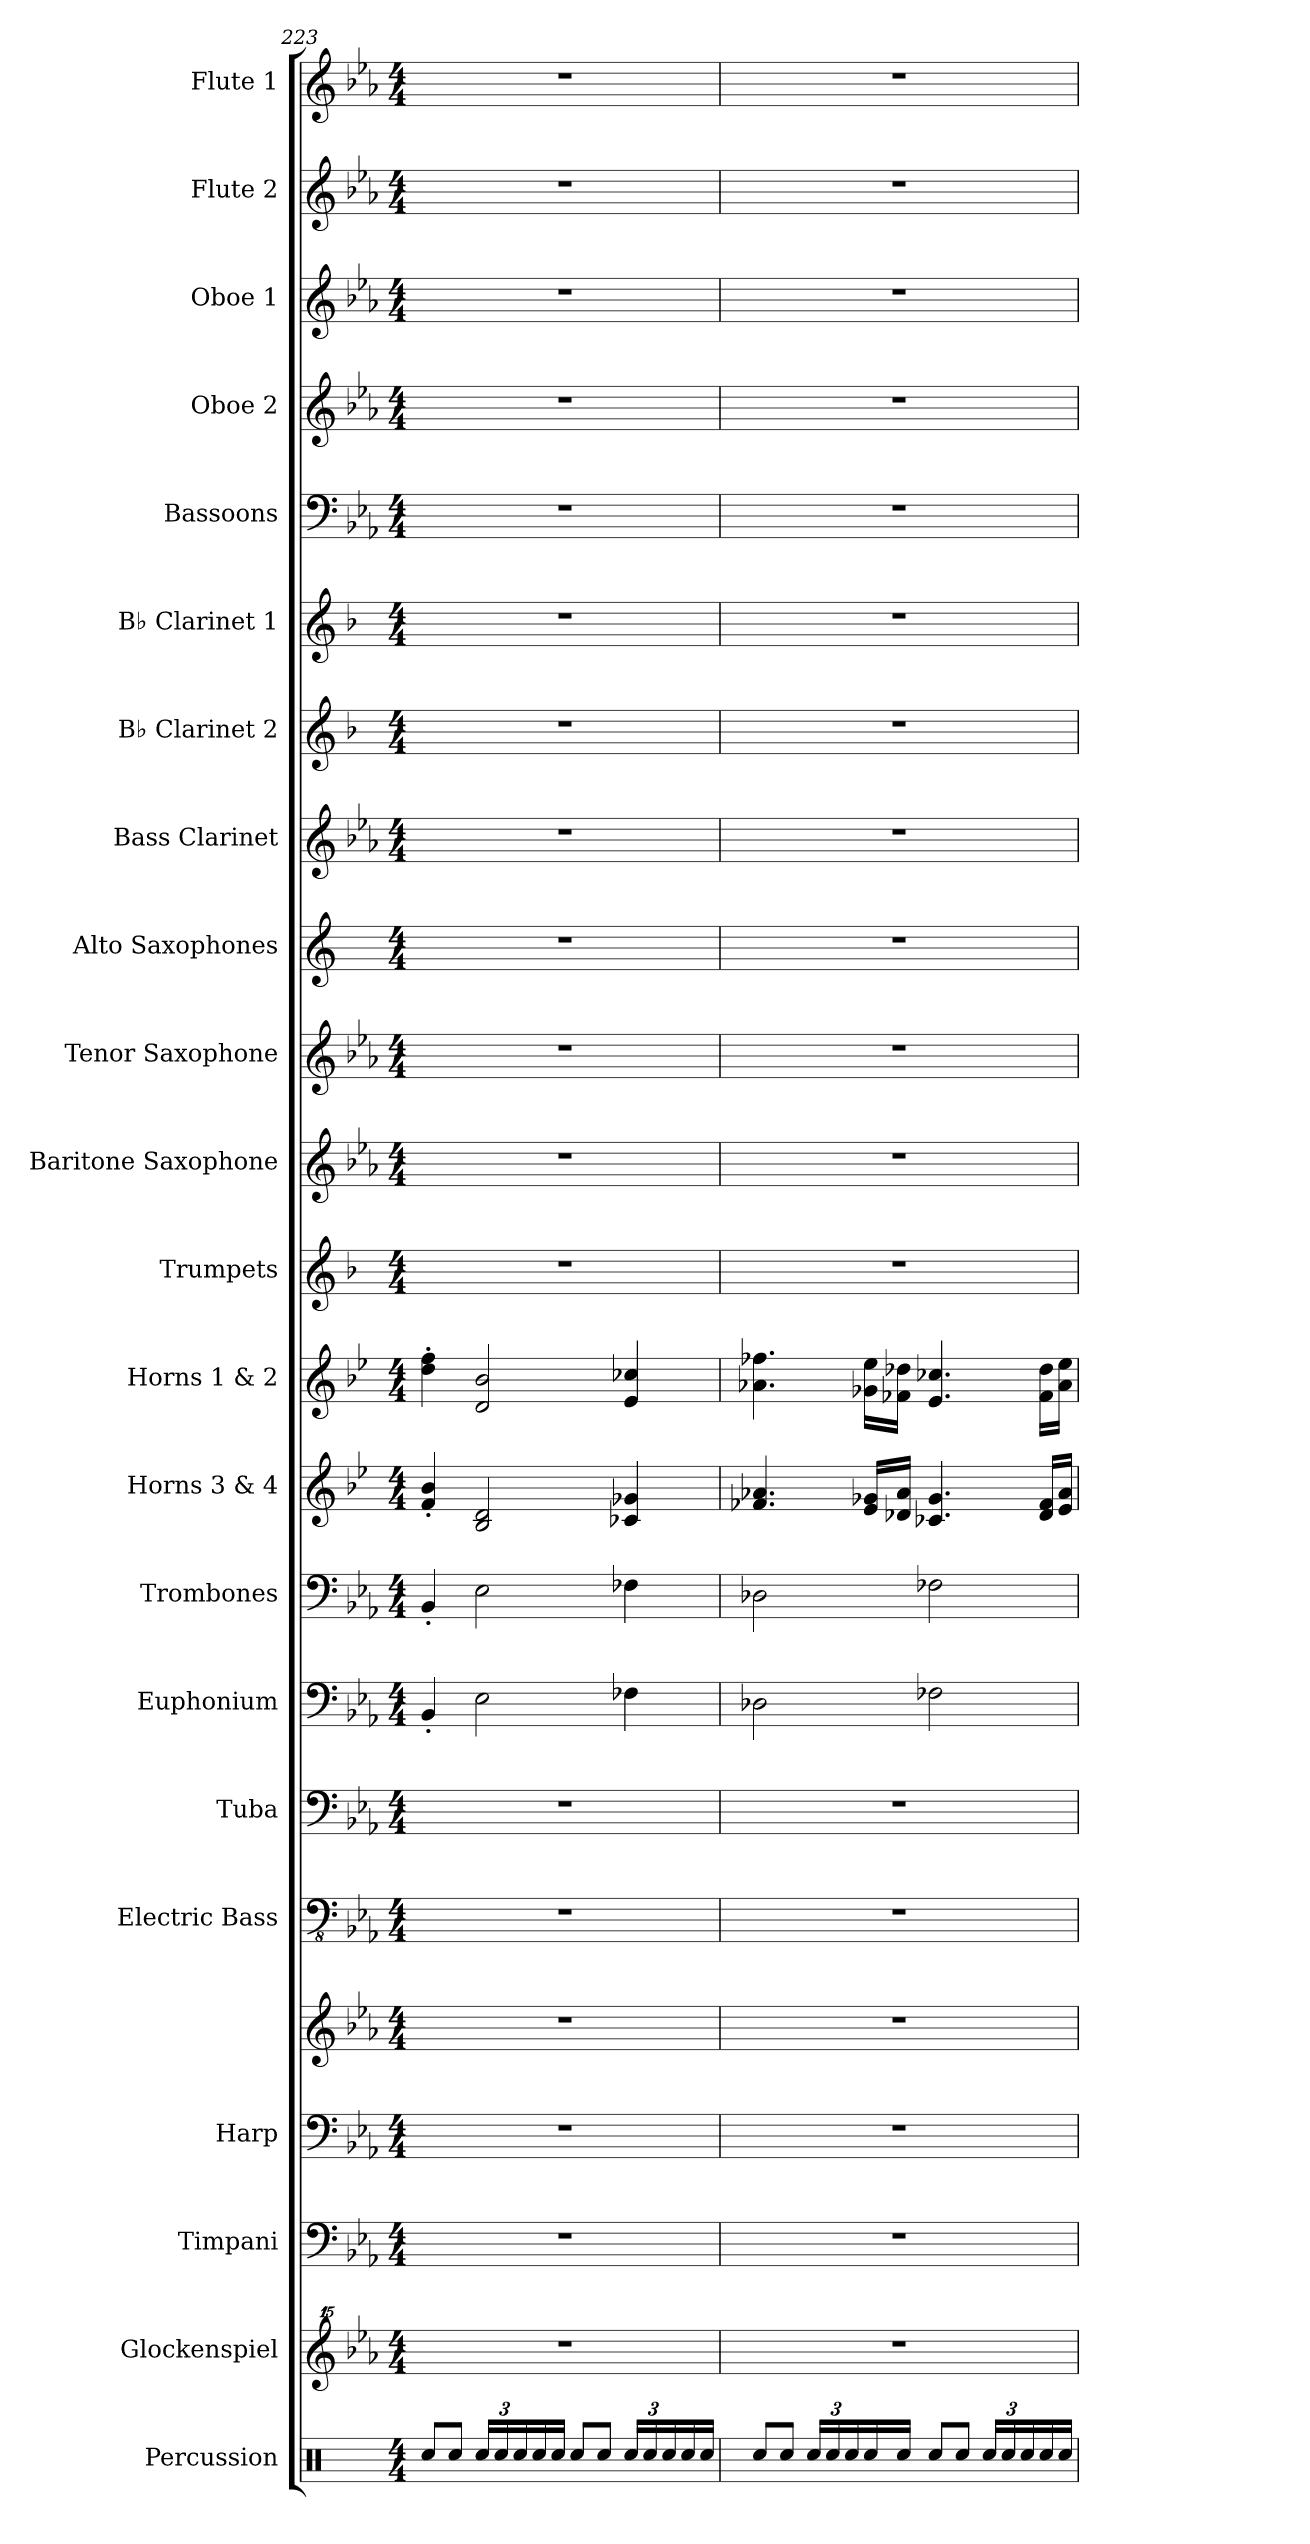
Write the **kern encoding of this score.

**kern	**kern	**kern	**kern	**kern	**kern	**kern	**kern	**kern	**kern	**kern	**kern	**kern	**kern	**kern	**kern	**kern	**kern	**kern	**kern	**kern	**kern	**kern
*part22	*part21	*part20	*part19	*part19	*part18	*part17	*part16	*part15	*part14	*part13	*part12	*part11	*part10	*part9	*part8	*part7	*part6	*part5	*part4	*part3	*part2	*part1
*staff23	*staff22	*staff21	*staff20	*staff19	*staff18	*staff17	*staff16	*staff15	*staff14	*staff13	*staff12	*staff11	*staff10	*staff9	*staff8	*staff7	*staff6	*staff5	*staff4	*staff3	*staff2	*staff1
*I"Percussion	*I"Glockenspiel	*I"Timpani	*I"Harp	*	*I"Electric Bass	*I"Tuba	*I"Euphonium	*I"Trombones	*I"Horns 3 &amp; 4	*I"Horns 1 &amp; 2	*I"Trumpets	*I"Baritone Saxophone	*I"Tenor Saxophone	*I"Alto Saxophones	*I"Bass Clarinet	*I"B♭ Clarinet 2	*I"B♭ Clarinet 1	*I"Bassoons	*I"Oboe 2	*I"Oboe 1	*I"Flute 2	*I"Flute 1
*I'Perc.	*I'Glk.	*I'Timp.	*I'Hrp.	*	*I'El. B.	*I'Tba.	*I'Euph.	*I'Tbns.	*I'Hns. 3/4	*I'Hns. 1/2	*I'Tpts.	*I'Bar. Sax.	*I'T. Sax.	*I'A. Saxes.	*I'B. Cl.	*I'B♭ Cl. 2	*I'B♭ Cl. 1	*I'Bsns.	*I'Ob. 2	*I'Ob. 1	*I'Fl. 2	*I'Fl. 1
*clefX	*clefG^^2	*clefF4	*clefF4	*clefG2	*clefFv4	*clefF4	*clefF4	*clefF4	*clefG2	*clefG2	*clefG2	*clefG2	*clefG2	*clefG2	*clefG2	*clefG2	*clefG2	*clefF4	*clefG2	*clefG2	*clefG2	*clefG2
*	*	*	*	*	*	*	*	*	*ITrd4c7	*ITrd4c7	*ITrd1c2	*ITrd12c21	*ITrd8c14	*ITrd5c9	*ITrd8c14	*ITrd1c2	*ITrd1c2	*	*	*	*	*
*k[]	*k[b-e-a-]	*k[b-e-a-]	*k[b-e-a-]	*k[b-e-a-]	*k[b-e-a-]	*k[b-e-a-]	*k[b-e-a-]	*k[b-e-a-]	*k[b-e-a-]	*k[b-e-a-]	*k[b-e-a-]	*k[b-e-a-]	*k[b-e-a-]	*k[b-e-a-]	*k[b-e-a-]	*k[b-e-a-]	*k[b-e-a-]	*k[b-e-a-]	*k[b-e-a-]	*k[b-e-a-]	*k[b-e-a-]	*k[b-e-a-]
*M4/4	*M4/4	*M4/4	*M4/4	*M4/4	*M4/4	*M4/4	*M4/4	*M4/4	*M4/4	*M4/4	*M4/4	*M4/4	*M4/4	*M4/4	*M4/4	*M4/4	*M4/4	*M4/4	*M4/4	*M4/4	*M4/4	*M4/4
=223	=223	=223	=223	=223	=223	=223	=223	=223	=223	=223	=223	=223	=223	=223	=223	=223	=223	=223	=223	=223	=223	=223
8Rcc/L	1r	1r	1r	1r	1r	1r	4BB-'/	4BB-'/	4B-/' 4e-/'	4g\' 4b-\'	1r	1r	1r	1r	1r	1r	1r	1r	1r	1r	1r	1r
8Rcc/J	.	.	.	.	.	.	.	.	.	.	.	.	.	.	.	.	.	.	.	.	.	.
*Xbrackettup	*	*	*	*	*	*	*	*	*	*	*	*	*	*	*	*	*	*	*	*	*	*
24Rcc/LL	.	.	.	.	.	.	2E-\	2E-\	2E-/ 2G/	2G/ 2e-/	.	.	.	.	.	.	.	.	.	.	.	.
24Rcc/	.	.	.	.	.	.	.	.	.	.	.	.	.	.	.	.	.	.	.	.	.	.
24Rcc/	.	.	.	.	.	.	.	.	.	.	.	.	.	.	.	.	.	.	.	.	.	.
16Rcc/	.	.	.	.	.	.	.	.	.	.	.	.	.	.	.	.	.	.	.	.	.	.
16Rcc/JJ	.	.	.	.	.	.	.	.	.	.	.	.	.	.	.	.	.	.	.	.	.	.
8Rcc/L	.	.	.	.	.	.	.	.	.	.	.	.	.	.	.	.	.	.	.	.	.	.
8Rcc/J	.	.	.	.	.	.	.	.	.	.	.	.	.	.	.	.	.	.	.	.	.	.
24Rcc/LL	.	.	.	.	.	.	4F-X\	4F-X\	4F-X/ 4c-X/	4A-/ 4f-X/	.	.	.	.	.	.	.	.	.	.	.	.
24Rcc/	.	.	.	.	.	.	.	.	.	.	.	.	.	.	.	.	.	.	.	.	.	.
24Rcc/	.	.	.	.	.	.	.	.	.	.	.	.	.	.	.	.	.	.	.	.	.	.
16Rcc/	.	.	.	.	.	.	.	.	.	.	.	.	.	.	.	.	.	.	.	.	.	.
16Rcc/JJ	.	.	.	.	.	.	.	.	.	.	.	.	.	.	.	.	.	.	.	.	.	.
=224	=224	=224	=224	=224	=224	=224	=224	=224	=224	=224	=224	=224	=224	=224	=224	=224	=224	=224	=224	=224	=224	=224
8Rcc/L	1r	1r	1r	1r	1r	1r	2D-X\	2D-X\	4.B--X/ 4.d-X/	4.d-X\ 4.b--X\	1r	1r	1r	1r	1r	1r	1r	1r	1r	1r	1r	1r
8Rcc/J	.	.	.	.	.	.	.	.	.	.	.	.	.	.	.	.	.	.	.	.	.	.
24Rcc/LL	.	.	.	.	.	.	.	.	.	.	.	.	.	.	.	.	.	.	.	.	.	.
24Rcc/	.	.	.	.	.	.	.	.	.	.	.	.	.	.	.	.	.	.	.	.	.	.
24Rcc/	.	.	.	.	.	.	.	.	.	.	.	.	.	.	.	.	.	.	.	.	.	.
16Rcc/	.	.	.	.	.	.	.	.	16A-/ 16c-X/LL	16c-X\ 16a-\LL	.	.	.	.	.	.	.	.	.	.	.	.
16Rcc/JJ	.	.	.	.	.	.	.	.	16G-X/ 16d-/JJ	16B--X\ 16g-X\JJ	.	.	.	.	.	.	.	.	.	.	.	.
8Rcc/L	.	.	.	.	.	.	2F-X\	2F-X\	4.F-X/ 4.c-/	4.A-/ 4.f-X/	.	.	.	.	.	.	.	.	.	.	.	.
8Rcc/J	.	.	.	.	.	.	.	.	.	.	.	.	.	.	.	.	.	.	.	.	.	.
24Rcc/LL	.	.	.	.	.	.	.	.	.	.	.	.	.	.	.	.	.	.	.	.	.	.
24Rcc/	.	.	.	.	.	.	.	.	.	.	.	.	.	.	.	.	.	.	.	.	.	.
24Rcc/	.	.	.	.	.	.	.	.	.	.	.	.	.	.	.	.	.	.	.	.	.	.
16Rcc/	.	.	.	.	.	.	.	.	16G-/ 16B--/LL	16B--\ 16g-\LL	.	.	.	.	.	.	.	.	.	.	.	.
16Rcc/JJ	.	.	.	.	.	.	.	.	16A-/ 16d-/JJ	16d-\ 16a-\JJ	.	.	.	.	.	.	.	.	.	.	.	.
=	=	=	=	=	=	=	=	=	=	=	=	=	=	=	=	=	=	=	=	=	=	=
*-	*-	*-	*-	*-	*-	*-	*-	*-	*-	*-	*-	*-	*-	*-	*-	*-	*-	*-	*-	*-	*-	*-
